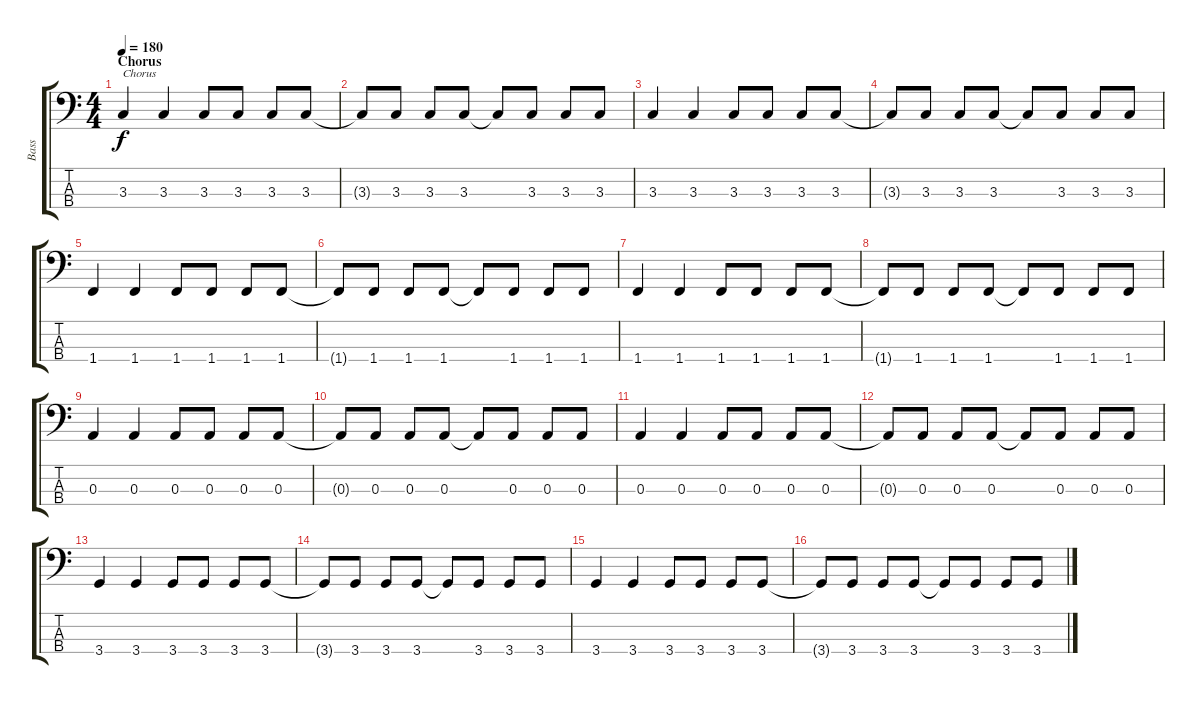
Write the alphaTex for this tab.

\track ("Bass" "Bass") {instrument electricbassfinger}
\staff {score tabs}
\tuning (G2 D2 A1 E1) {hide}
\ts (4 4)
\section ("" "Chorus")
\tempo 180
\clef f4
\ks c
3.3.4{txt "Chorus" dy f} 3.3.4 3.3.8 3.3.8 3.3.8 3.3.8 |
3.3{t}.8 3.3.8 3.3.8 3.3.8 3.3{t}.8 3.3.8 3.3.8 3.3.8 |
3.3.4 3.3.4 3.3.8 3.3.8 3.3.8 3.3.8 |
3.3{t}.8 3.3.8 3.3.8 3.3.8 3.3{t}.8 3.3.8 3.3.8 3.3.8 |
1.4.4 1.4.4 1.4.8 1.4.8 1.4.8 1.4.8 |
1.4{t}.8 1.4.8 1.4.8 1.4.8 1.4{t}.8 1.4.8 1.4.8 1.4.8 |
1.4.4 1.4.4 1.4.8 1.4.8 1.4.8 1.4.8 |
1.4{t}.8 1.4.8 1.4.8 1.4.8 1.4{t}.8 1.4.8 1.4.8 1.4.8 |
0.3.4 0.3.4 0.3.8 0.3.8 0.3.8 0.3.8 |
0.3{t}.8 0.3.8 0.3.8 0.3.8 0.3{t}.8 0.3.8 0.3.8 0.3.8 |
0.3.4 0.3.4 0.3.8 0.3.8 0.3.8 0.3.8 |
0.3{t}.8 0.3.8 0.3.8 0.3.8 0.3{t}.8 0.3.8 0.3.8 0.3.8 |
3.4.4 3.4.4 3.4.8 3.4.8 3.4.8 3.4.8 |
3.4{t}.8 3.4.8 3.4.8 3.4.8 3.4{t}.8 3.4.8 3.4.8 3.4.8 |
3.4.4 3.4.4 3.4.8 3.4.8 3.4.8 3.4.8 |
3.4{t}.8 3.4.8 3.4.8 3.4.8 3.4{t}.8 3.4.8 3.4.8 3.4.8
